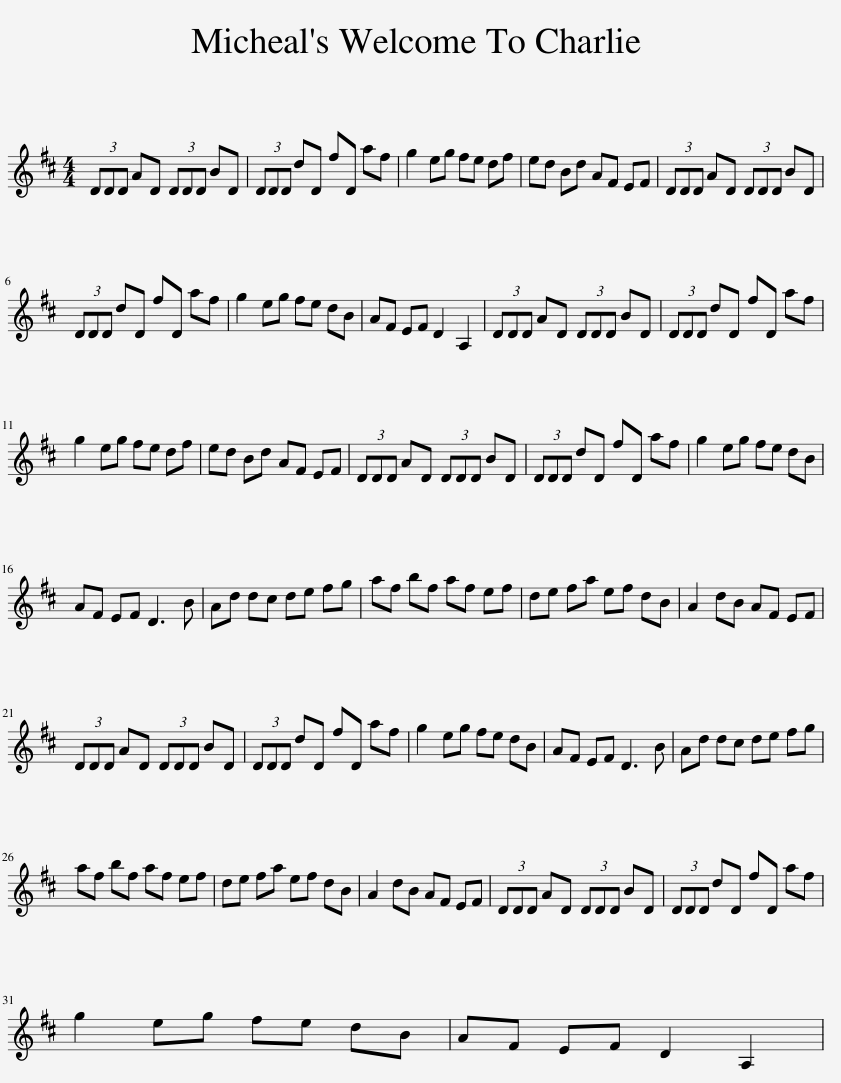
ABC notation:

X:1
L:1/8
M:4/4
I:linebreak $
K:D
V:1 treble
V:1
 (3DDD AD (3DDD BD | (3DDD dD fD af | g2 eg fe df | ed Bd AF EF | (3DDD AD (3DDD BD |$ %5
 (3DDD dD fD af | g2 eg fe dB | AF EF D2 A,2 | (3DDD AD (3DDD BD | (3DDD dD fD af |$ %10
 g2 eg fe df | ed Bd AF EF | (3DDD AD (3DDD BD | (3DDD dD fD af | g2 eg fe dB |$ %15
 AF EF D3 B | Ad dc de fg | af bf af ef | de fa ef dB | A2 dB AF EF |$ %20
 (3DDD AD (3DDD BD | (3DDD dD fD af | g2 eg fe dB | AF EF D3 B | Ad dc de fg |$ %25
 af bf af ef | de fa ef dB | A2 dB AF EF | (3DDD AD (3DDD BD | (3DDD dD fD af |$ %30
 g2 eg fe dB | AF EF D2 A,2 | %32
